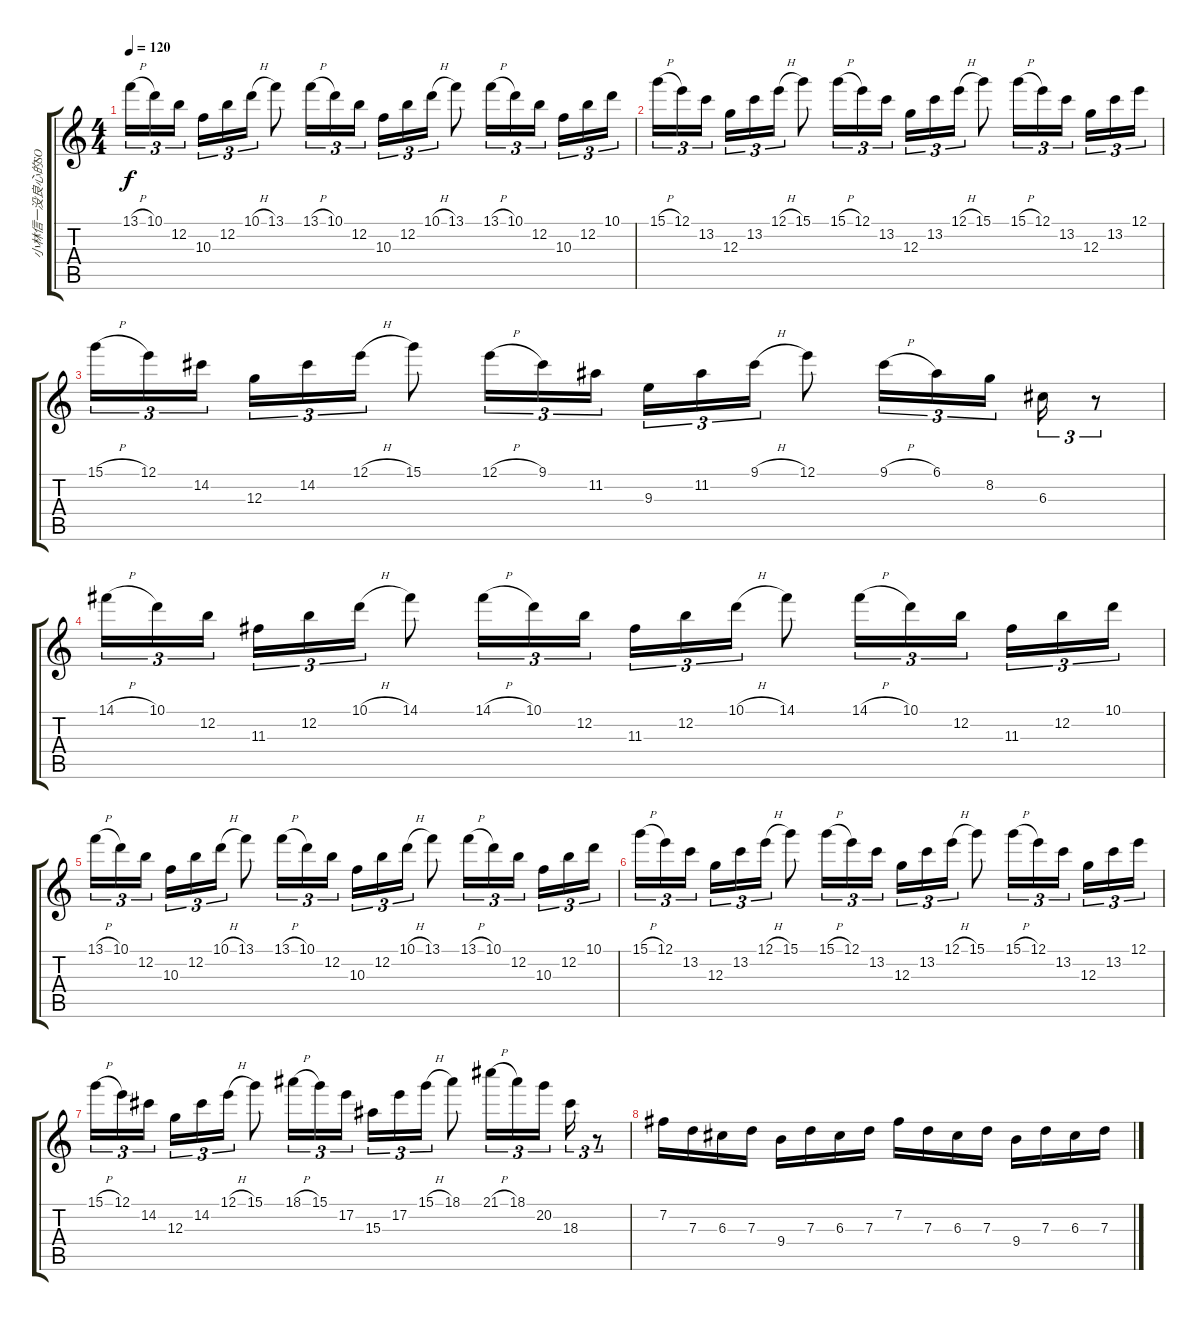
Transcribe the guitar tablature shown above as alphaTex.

\track ("小林信一没良心的SOLO" "小林信一没良心的SO") {instrument distortionguitar}
\staff {score tabs}
\tuning (E4 B3 G3 D3 A2 E2) {hide}
\ts (4 4)
\tempo 120
\clef g2
\ks c
13.1{h}.16{tu (3 2) dy f} 10.1.16{tu (3 2)} 12.2.16{tu (3 2) beam splitsecondary} 10.3.16{tu (3 2)} 12.2.16{tu (3 2)} 10.1{h}.16{tu (3 2)} 13.1.8 13.1{h}.16{tu (3 2)} 10.1.16{tu (3 2)} 12.2.16{tu (3 2)} 10.3.16{tu (3 2)} 12.2.16{tu (3 2)} 10.1{h}.16{tu (3 2)} 13.1.8 13.1{h}.16{tu (3 2)} 10.1.16{tu (3 2)} 12.2.16{tu (3 2) beam splitsecondary} 10.3.16{tu (3 2)} 12.2.16{tu (3 2)} 10.1.16{tu (3 2)} |
15.1{h}.16{tu (3 2)} 12.1.16{tu (3 2)} 13.2.16{tu (3 2) beam splitsecondary} 12.3.16{tu (3 2)} 13.2.16{tu (3 2)} 12.1{h}.16{tu (3 2)} 15.1.8 15.1{h}.16{tu (3 2)} 12.1.16{tu (3 2)} 13.2.16{tu (3 2)} 12.3.16{tu (3 2)} 13.2.16{tu (3 2)} 12.1{h}.16{tu (3 2)} 15.1.8 15.1{h}.16{tu (3 2)} 12.1.16{tu (3 2)} 13.2.16{tu (3 2) beam splitsecondary} 12.3.16{tu (3 2)} 13.2.16{tu (3 2)} 12.1.16{tu (3 2)} |
15.1{h}.16{tu (3 2)} 12.1.16{tu (3 2)} 14.2.16{tu (3 2) beam splitsecondary} 12.3.16{tu (3 2)} 14.2.16{tu (3 2)} 12.1{h}.16{tu (3 2)} 15.1.8 12.1{h}.16{tu (3 2)} 9.1.16{tu (3 2)} 11.2.16{tu (3 2)} 9.3.16{tu (3 2)} 11.2.16{tu (3 2)} 9.1{h}.16{tu (3 2)} 12.1.8 9.1{h}.16{tu (3 2)} 6.1.16{tu (3 2)} 8.2.16{tu (3 2) beam splitsecondary} 6.3.16{tu (3 2)} r.8{tu (3 2)} |
14.1{h}.16{tu (3 2)} 10.1.16{tu (3 2)} 12.2.16{tu (3 2) beam splitsecondary} 11.3.16{tu (3 2)} 12.2.16{tu (3 2)} 10.1{h}.16{tu (3 2)} 14.1.8 14.1{h}.16{tu (3 2)} 10.1.16{tu (3 2)} 12.2.16{tu (3 2)} 11.3.16{tu (3 2)} 12.2.16{tu (3 2)} 10.1{h}.16{tu (3 2)} 14.1.8 14.1{h}.16{tu (3 2)} 10.1.16{tu (3 2)} 12.2.16{tu (3 2) beam splitsecondary} 11.3.16{tu (3 2)} 12.2.16{tu (3 2)} 10.1.16{tu (3 2)} |
13.1{h}.16{tu (3 2)} 10.1.16{tu (3 2)} 12.2.16{tu (3 2) beam splitsecondary} 10.3.16{tu (3 2)} 12.2.16{tu (3 2)} 10.1{h}.16{tu (3 2)} 13.1.8 13.1{h}.16{tu (3 2)} 10.1.16{tu (3 2)} 12.2.16{tu (3 2)} 10.3.16{tu (3 2)} 12.2.16{tu (3 2)} 10.1{h}.16{tu (3 2)} 13.1.8 13.1{h}.16{tu (3 2)} 10.1.16{tu (3 2)} 12.2.16{tu (3 2) beam splitsecondary} 10.3.16{tu (3 2)} 12.2.16{tu (3 2)} 10.1.16{tu (3 2)} |
15.1{h}.16{tu (3 2)} 12.1.16{tu (3 2)} 13.2.16{tu (3 2) beam splitsecondary} 12.3.16{tu (3 2)} 13.2.16{tu (3 2)} 12.1{h}.16{tu (3 2)} 15.1.8 15.1{h}.16{tu (3 2)} 12.1.16{tu (3 2)} 13.2.16{tu (3 2)} 12.3.16{tu (3 2)} 13.2.16{tu (3 2)} 12.1{h}.16{tu (3 2)} 15.1.8 15.1{h}.16{tu (3 2)} 12.1.16{tu (3 2)} 13.2.16{tu (3 2) beam splitsecondary} 12.3.16{tu (3 2)} 13.2.16{tu (3 2)} 12.1.16{tu (3 2)} |
15.1{h}.16{tu (3 2)} 12.1.16{tu (3 2)} 14.2.16{tu (3 2) beam splitsecondary} 12.3.16{tu (3 2)} 14.2.16{tu (3 2)} 12.1{h}.16{tu (3 2)} 15.1.8 18.1{h}.16{tu (3 2)} 15.1.16{tu (3 2)} 17.2.16{tu (3 2)} 15.3.16{tu (3 2)} 17.2.16{tu (3 2)} 15.1{h}.16{tu (3 2)} 18.1.8 21.1{h}.16{tu (3 2)} 18.1.16{tu (3 2)} 20.2.16{tu (3 2) beam splitsecondary} 18.3.16{tu (3 2)} r.8{tu (3 2)} |
7.2.16 7.3.16 6.3.16 7.3.16 9.4.16 7.3.16 6.3.16 7.3.16 7.2.16 7.3.16 6.3.16 7.3.16 9.4.16 7.3.16 6.3.16 7.3.16
